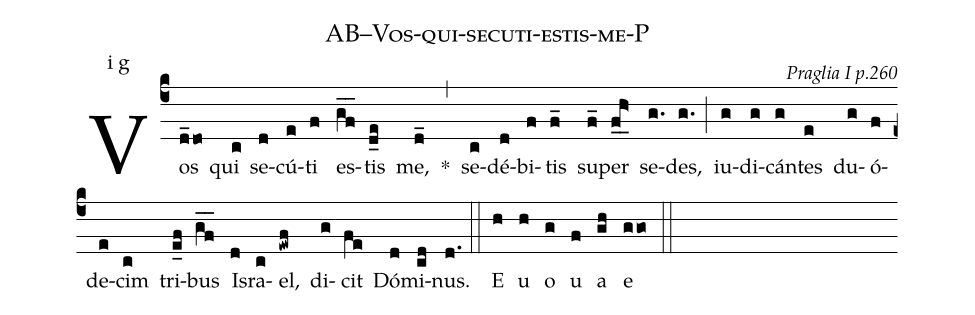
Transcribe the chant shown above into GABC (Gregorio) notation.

name: AB--Vos-qui-secuti-estis-me-P;
commentary: Praglia I p.260;
annotation: i g;
%%
(c4) Vos(d_do) qui(c) se(d)cú(e)ti(f) es(g_f_)tis(d_e) me,(d_) *(,) se(c)dé(d)bi(f)tis(f_) su(f_)per(f_0h>_0) se(g.)des,(g.) (;) iu(g)di(g)cán(g)tes(e) du(g)ó(f)de(e)cim(c) tri(e_f)bus(g_f_) Is(d)ra(c)el,(ewf) di(g)cit(fe) Dó(d)mi(cd)nus.(d.) (::) E(h) u(h) o(g) u(f) a(gh) e(ggo) (::)
